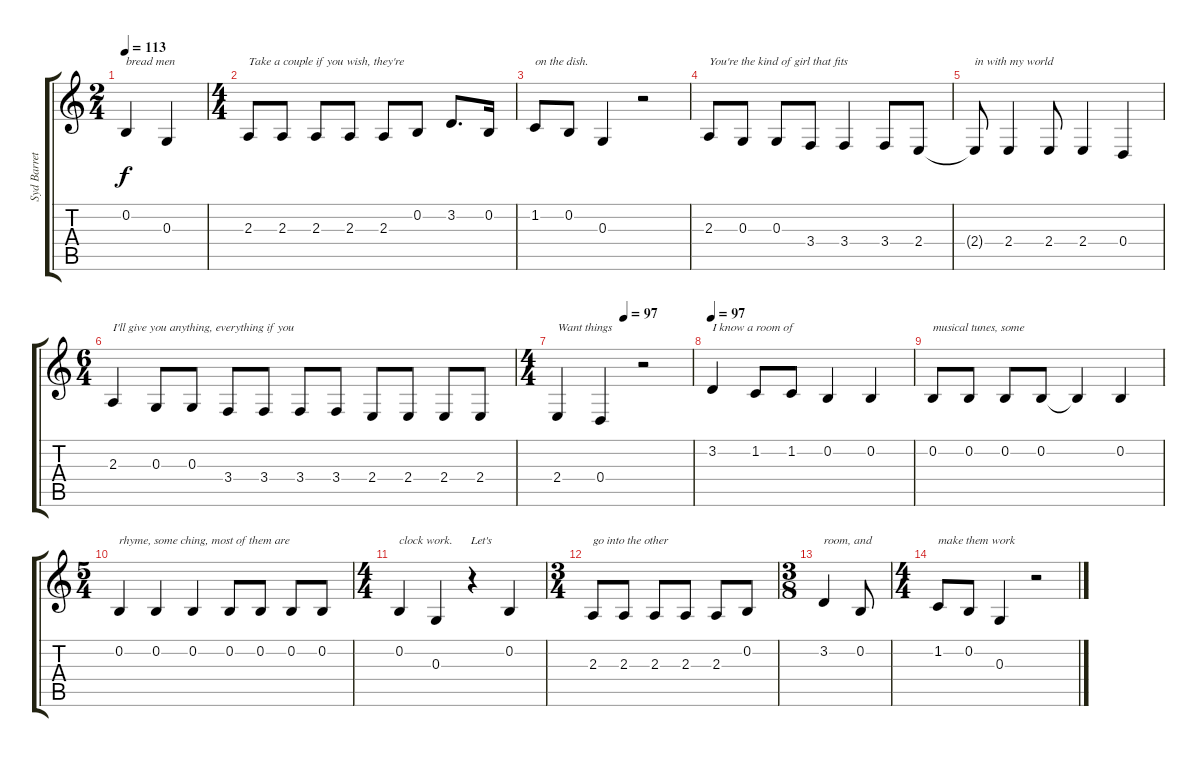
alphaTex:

\track ("Syd Barrett- Vocals" "Syd Barret") {instrument synthvoice}
\staff {score tabs}
\tuning (E4 B3 G3 D3 A2 E2) {hide}
\ts (2 4)
\tempo 113
\clef g2
\ks c
0.2.4{txt "bread men" dy f} 0.3.4 |
\ts (4 4)
2.3.8{txt "Take a couple if you wish, they're"} 2.3.8 2.3.8 2.3.8 2.3.8 0.2.8 3.2.8{d} 0.2.16 |
1.2.8{txt "on the dish."} 0.2.8 0.3.4 r.2 |
2.3.8{txt "You're the kind of girl that fits"} 0.3.8 0.3.8 3.4.8 3.4.4 3.4.8 2.4.8 |
2.4{t}.8{txt "in with my world"} 2.4.4 2.4.8 2.4.4 0.4.4 |
\ts (6 4)
2.3.4{txt "I'll give you anything, everything if you"} 0.3.8 0.3.8 3.4.8 3.4.8 3.4.8 3.4.8 2.4.8 2.4.8 2.4.8 2.4.8 |
\ts (4 4)
\tempo (97 0.5)
2.4.4{txt "Want things"} 0.4.4 r.2 |
\tempo 97
3.2.4{txt "I know a room of"} 1.2.8 1.2.8 0.2.4 0.2.4 |
0.2.8{txt "musical tunes, some"} 0.2.8 0.2.8 0.2.8 0.2{t}.4 0.2.4 |
\ts (5 4)
0.2.4{txt "rhyme, some ching, most of them are"} 0.2.4 0.2.4 0.2.8 0.2.8 0.2.8 0.2.8 |
\ts (4 4)
0.2.4{txt "clock work.      Let's"} 0.3.4 r.4 0.2.4 |
\ts (3 4)
2.3.8{txt "go into the other"} 2.3.8 2.3.8 2.3.8 2.3.8 0.2.8 |
\ts (3 8)
3.2.4{txt "room, and"} 0.2.8 |
\ts (4 4)
1.2.8{txt "make them work"} 0.2.8 0.3.4 r.2
